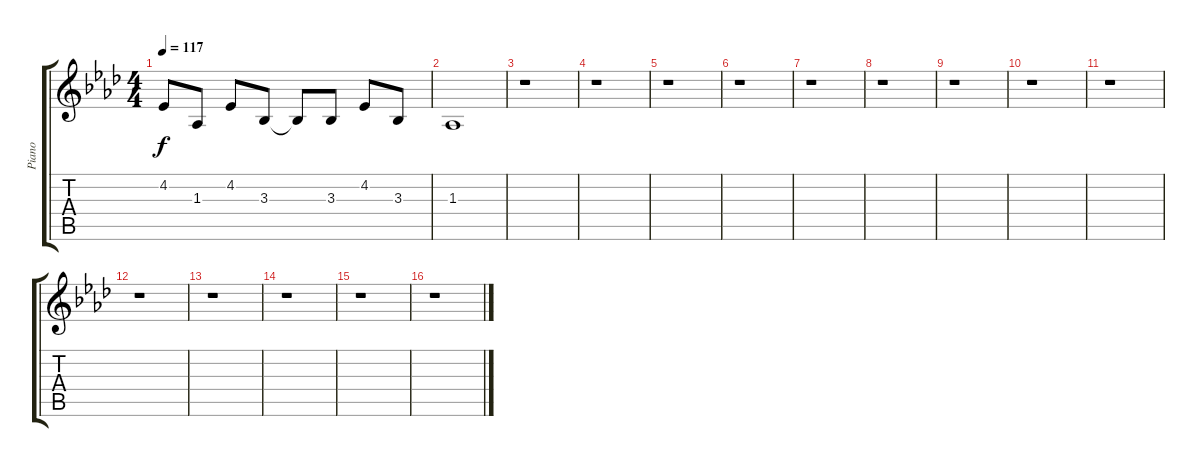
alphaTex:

\track ("Piano" "Piano") {instrument acousticgrandpiano}
\staff {score tabs}
\tuning (E4 B3 G3 D3 A2 E2) {hide}
\ts (4 4)
\tempo 117
\clef g2
\ks ab
4.2.8{dy f} 1.3.8 4.2.8 3.3.8 3.3{t}.8 3.3.8 4.2.8 3.3.8 |
1.3.1 |
r.1 |
r.1 |
r.1 |
r.1 |
r.1 |
r.1 |
r.1 |
r.1 |
r.1 |
r.1 |
r.1 |
r.1 |
r.1 |
r.1
